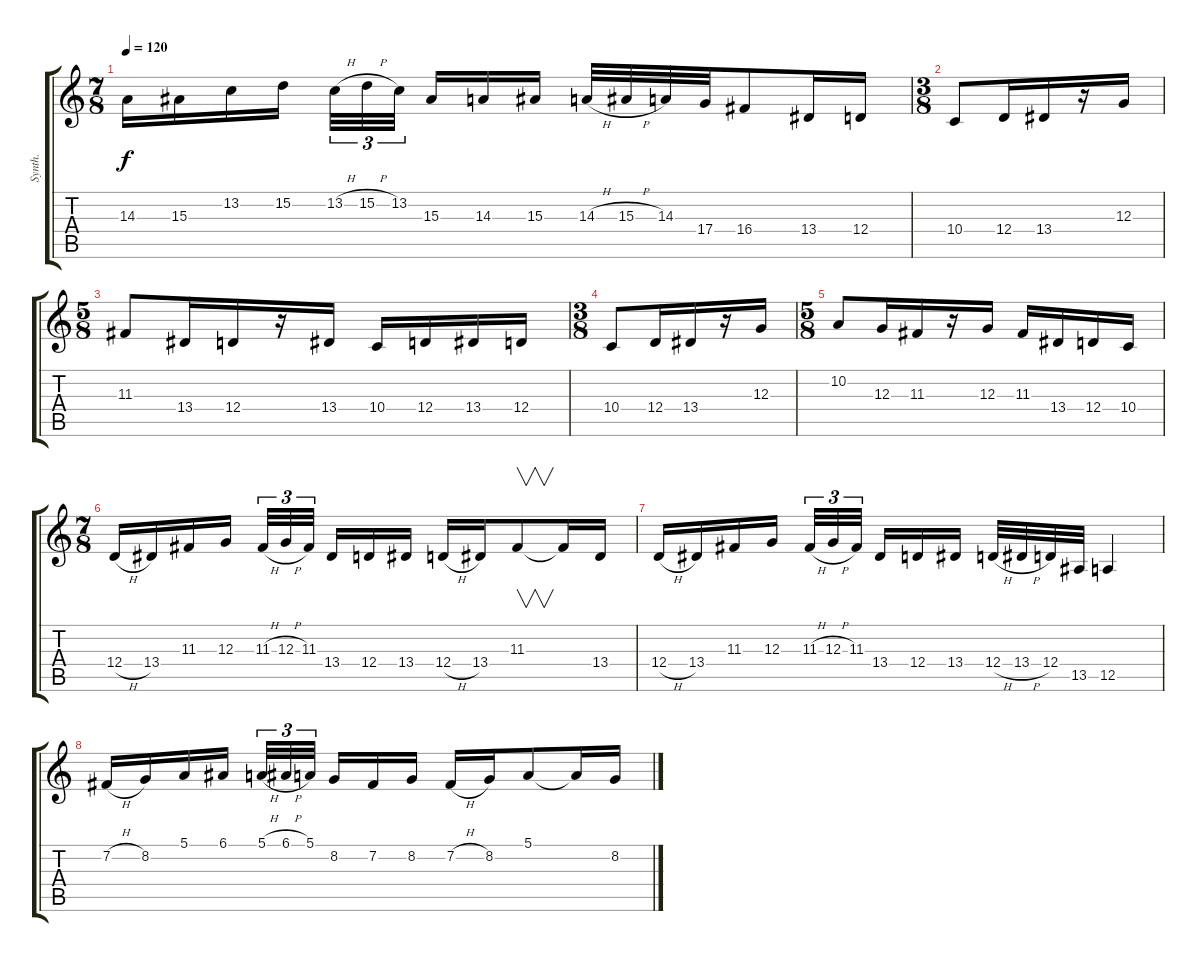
\track ("Synth." "Synth.") {instrument sitar}
\staff {score tabs}
\tuning (E4 B3 G3 D3 A2 E2) {hide}
\ts (7 8)
\tempo 120
\clef g2
\ks c
14.3.16{dy f} 15.3.16 13.2.16 15.2.16 13.2{h}.32{tu (3 2)} 15.2{h}.32{tu (3 2)} 13.2.32{tu (3 2)} 15.3.16 14.3.16 15.3.16 14.3{h}.32 15.3{h}.32 14.3.32 17.4.32 16.4.8 13.4.16 12.4.16 |
\ts (3 8)
10.4.8 12.4.16 13.4.16 r.16 12.3.16 |
\ts (5 8)
11.3.8 13.4.16 12.4.16 r.16 13.4.16 10.4.16 12.4.16 13.4.16 12.4.16 |
\ts (3 8)
10.4.8 12.4.16 13.4.16 r.16 12.3.16 |
\ts (5 8)
10.2.8 12.3.16 11.3.16 r.16 12.3.16 11.3.16 13.4.16 12.4.16 10.4.16 |
\ts (7 8)
12.4{h}.16 13.4.16 11.3.16 12.3.16 11.3{h}.32{tu (3 2)} 12.3{h}.32{tu (3 2)} 11.3.32{tu (3 2)} 13.4.16 12.4.16 13.4.16 12.4{h}.16 13.4.16 11.3.8{v} 11.3{t}.16 13.4.16 |
12.4{h}.16 13.4.16 11.3.16 12.3.16 11.3{h}.32{tu (3 2)} 12.3{h}.32{tu (3 2)} 11.3.32{tu (3 2)} 13.4.16 12.4.16 13.4.16 12.4{h}.32 13.4{h}.32 12.4.32 13.5.32 12.5.4 |
7.2{h}.16 8.2.16 5.1.16 6.1.16 5.1{h}.32{tu (3 2)} 6.1{h}.32{tu (3 2)} 5.1.32{tu (3 2)} 8.2.16 7.2.16 8.2.16 7.2{h}.16 8.2.16 5.1.8 5.1{t}.16 8.2.16
